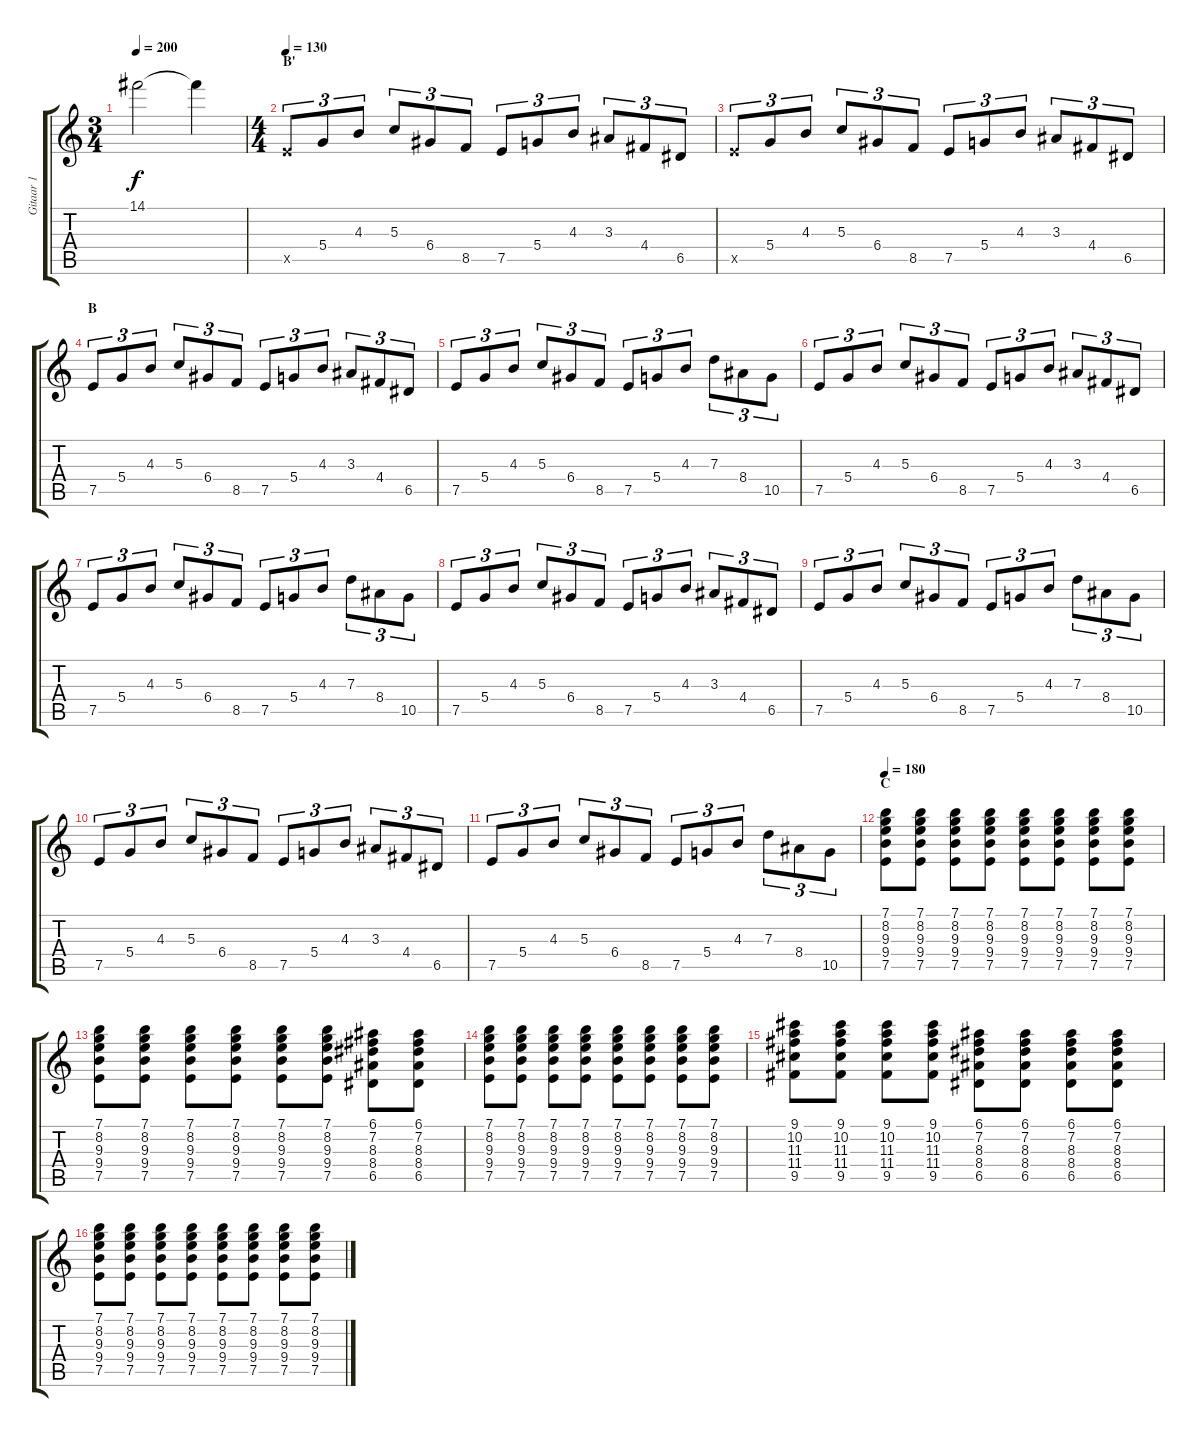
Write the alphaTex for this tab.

\track ("Gitaar 1" "Gitaar 1") {instrument overdrivenguitar}
\staff {score tabs}
\tuning (E4 B3 G3 D3 A2 E2) {hide}
\ts (3 4)
\tempo 200
\clef g2
\ks c
14.1.2{dy f} 14.1{t}.4 |
\ts (4 4)
\section ("" "B'")
\tempo 130
7.5{x}.8{tu (3 2) volume 13} 5.4.8{tu (3 2)} 4.3.8{tu (3 2)} 5.3.8{tu (3 2)} 6.4.8{tu (3 2)} 8.5.8{tu (3 2)} 7.5.8{tu (3 2)} 5.4.8{tu (3 2)} 4.3.8{tu (3 2)} 3.3.8{tu (3 2)} 4.4.8{tu (3 2)} 6.5.8{tu (3 2)} |
7.5{x}.8{tu (3 2)} 5.4.8{tu (3 2)} 4.3.8{tu (3 2)} 5.3.8{tu (3 2)} 6.4.8{tu (3 2)} 8.5.8{tu (3 2)} 7.5.8{tu (3 2)} 5.4.8{tu (3 2)} 4.3.8{tu (3 2)} 3.3.8{tu (3 2)} 4.4.8{tu (3 2)} 6.5.8{tu (3 2)} |
\section ("" "B")
7.5.8{tu (3 2)} 5.4.8{tu (3 2)} 4.3.8{tu (3 2)} 5.3.8{tu (3 2)} 6.4.8{tu (3 2)} 8.5.8{tu (3 2)} 7.5.8{tu (3 2)} 5.4.8{tu (3 2)} 4.3.8{tu (3 2)} 3.3.8{tu (3 2)} 4.4.8{tu (3 2)} 6.5.8{tu (3 2)} |
7.5.8{tu (3 2)} 5.4.8{tu (3 2)} 4.3.8{tu (3 2)} 5.3.8{tu (3 2)} 6.4.8{tu (3 2)} 8.5.8{tu (3 2)} 7.5.8{tu (3 2)} 5.4.8{tu (3 2)} 4.3.8{tu (3 2)} 7.3.8{tu (3 2)} 8.4.8{tu (3 2)} 10.5.8{tu (3 2)} |
7.5.8{tu (3 2)} 5.4.8{tu (3 2)} 4.3.8{tu (3 2)} 5.3.8{tu (3 2)} 6.4.8{tu (3 2)} 8.5.8{tu (3 2)} 7.5.8{tu (3 2)} 5.4.8{tu (3 2)} 4.3.8{tu (3 2)} 3.3.8{tu (3 2)} 4.4.8{tu (3 2)} 6.5.8{tu (3 2)} |
7.5.8{tu (3 2)} 5.4.8{tu (3 2)} 4.3.8{tu (3 2)} 5.3.8{tu (3 2)} 6.4.8{tu (3 2)} 8.5.8{tu (3 2)} 7.5.8{tu (3 2)} 5.4.8{tu (3 2)} 4.3.8{tu (3 2)} 7.3.8{tu (3 2)} 8.4.8{tu (3 2)} 10.5.8{tu (3 2)} |
7.5.8{tu (3 2)} 5.4.8{tu (3 2)} 4.3.8{tu (3 2)} 5.3.8{tu (3 2)} 6.4.8{tu (3 2)} 8.5.8{tu (3 2)} 7.5.8{tu (3 2)} 5.4.8{tu (3 2)} 4.3.8{tu (3 2)} 3.3.8{tu (3 2)} 4.4.8{tu (3 2)} 6.5.8{tu (3 2)} |
7.5.8{tu (3 2)} 5.4.8{tu (3 2)} 4.3.8{tu (3 2)} 5.3.8{tu (3 2)} 6.4.8{tu (3 2)} 8.5.8{tu (3 2)} 7.5.8{tu (3 2)} 5.4.8{tu (3 2)} 4.3.8{tu (3 2)} 7.3.8{tu (3 2)} 8.4.8{tu (3 2)} 10.5.8{tu (3 2)} |
7.5.8{tu (3 2)} 5.4.8{tu (3 2)} 4.3.8{tu (3 2)} 5.3.8{tu (3 2)} 6.4.8{tu (3 2)} 8.5.8{tu (3 2)} 7.5.8{tu (3 2)} 5.4.8{tu (3 2)} 4.3.8{tu (3 2)} 3.3.8{tu (3 2)} 4.4.8{tu (3 2)} 6.5.8{tu (3 2)} |
7.5.8{tu (3 2)} 5.4.8{tu (3 2)} 4.3.8{tu (3 2)} 5.3.8{tu (3 2)} 6.4.8{tu (3 2)} 8.5.8{tu (3 2)} 7.5.8{tu (3 2)} 5.4.8{tu (3 2)} 4.3.8{tu (3 2)} 7.3.8{tu (3 2)} 8.4.8{tu (3 2)} 10.5.8{tu (3 2)} |
\section ("" "C")
\tempo 180
(7.1 8.2 9.3 9.4 7.5).8{volume 9} (7.1 8.2 9.3 9.4 7.5).8 (7.1 8.2 9.3 9.4 7.5).8 (7.1 8.2 9.3 9.4 7.5).8 (7.1 8.2 9.3 9.4 7.5).8 (7.1 8.2 9.3 9.4 7.5).8 (7.1 8.2 9.3 9.4 7.5).8 (7.1 8.2 9.3 9.4 7.5).8 |
(7.1 8.2 9.3 9.4 7.5).8 (7.1 8.2 9.3 9.4 7.5).8 (7.1 8.2 9.3 9.4 7.5).8 (7.1 8.2 9.3 9.4 7.5).8 (7.1 8.2 9.3 9.4 7.5).8 (7.1 8.2 9.3 9.4 7.5).8 (6.1 7.2 8.3 8.4 6.5).8 (6.1 7.2 8.3 8.4 6.5).8 |
(7.1 8.2 9.3 9.4 7.5).8 (7.1 8.2 9.3 9.4 7.5).8 (7.1 8.2 9.3 9.4 7.5).8 (7.1 8.2 9.3 9.4 7.5).8 (7.1 8.2 9.3 9.4 7.5).8 (7.1 8.2 9.3 9.4 7.5).8 (7.1 8.2 9.3 9.4 7.5).8 (7.1 8.2 9.3 9.4 7.5).8 |
(9.1 10.2 11.3 11.4 9.5).8 (9.1 10.2 11.3 11.4 9.5).8 (9.1 10.2 11.3 11.4 9.5).8 (9.1 10.2 11.3 11.4 9.5).8 (6.1 7.2 8.3 8.4 6.5).8 (6.1 7.2 8.3 8.4 6.5).8 (6.1 7.2 8.3 8.4 6.5).8 (6.1 7.2 8.3 8.4 6.5).8 |
(7.1 8.2 9.3 9.4 7.5).8 (7.1 8.2 9.3 9.4 7.5).8 (7.1 8.2 9.3 9.4 7.5).8 (7.1 8.2 9.3 9.4 7.5).8 (7.1 8.2 9.3 9.4 7.5).8 (7.1 8.2 9.3 9.4 7.5).8 (7.1 8.2 9.3 9.4 7.5).8 (7.1 8.2 9.3 9.4 7.5).8
